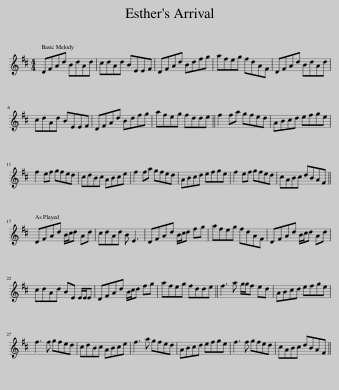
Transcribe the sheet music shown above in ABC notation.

X:1
L:1/8
M:4/4
I:linebreak $
K:D
V:1 treble
V:1
 DFAd BdAd | cdAd BEEF | DFAd Bdfg | afeg fdAF | DFAd BdAd |$ %5
 cdAd BEEF | DFAd Bdfg | afeg fdde || f2 fa gfed | ABcd efge |$ %10
 f2 ef gfed | cdBc ABce | f2 fa gfed | ABcd efge | f2 ef gfed | %15
 cABc dBAF ||$ DFAd B/c/d Ad | cdAd B E3 | DFAd B/c/d fg | afeg fdAF | %20
 DFAd B/c/d Ad |$ cdAd BE E/E/E | DFAd B/c/d fg | afeg fdde || f3 a g/g/f ed | %25
 ABcd efge |$ f3 f gfed | cdBc ABce | f3 a gfed | ABcd efge | %30
 f3 f gfed | cABc dBAF || %32
